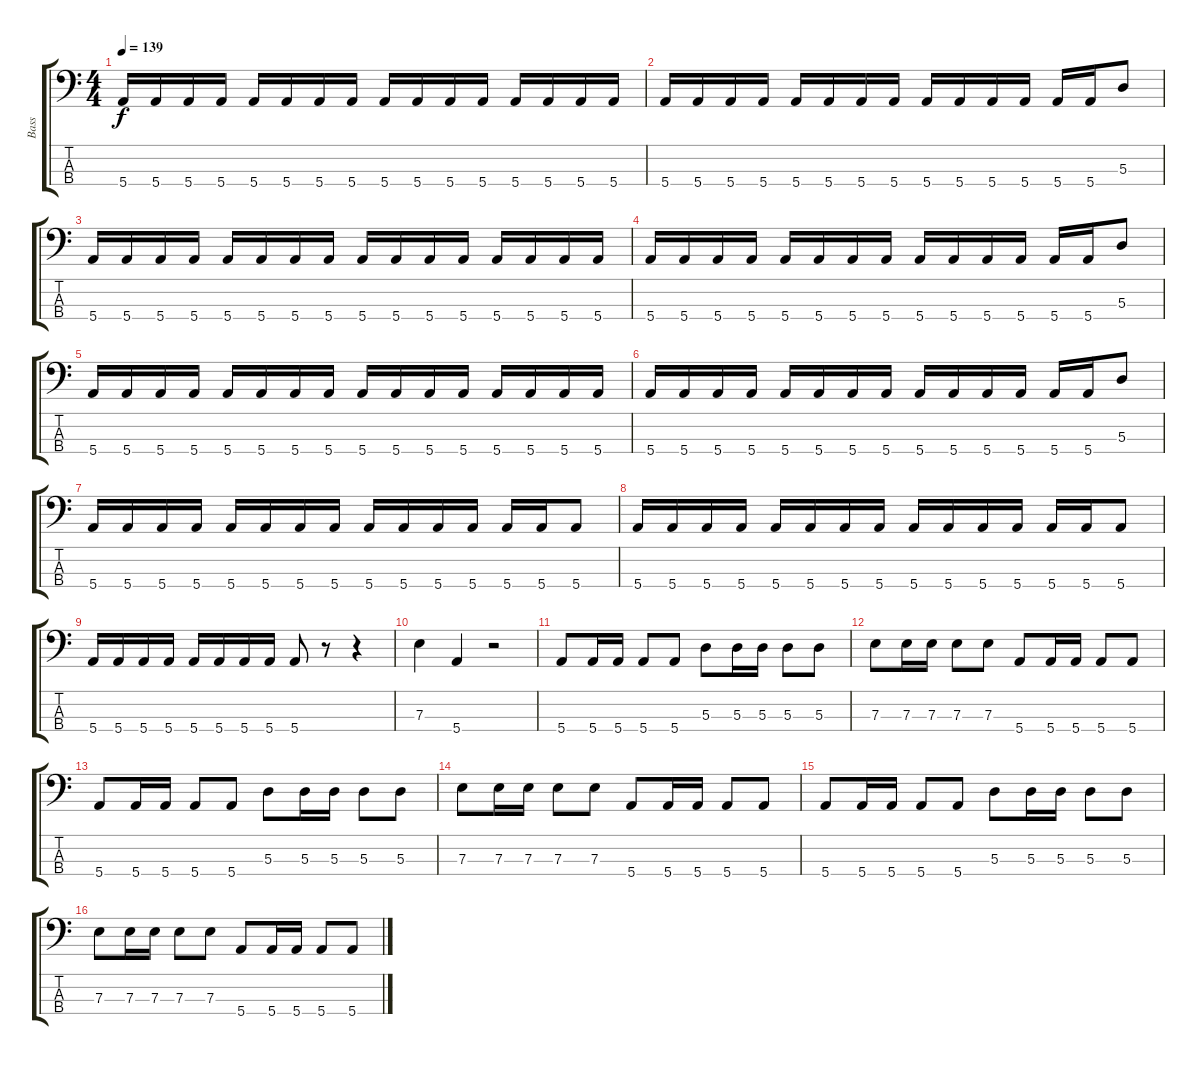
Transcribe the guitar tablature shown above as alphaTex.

\track ("Bass" "Bass") {instrument electricbasspick}
\staff {score tabs}
\tuning (G2 D2 A1 E1) {hide}
\ts (4 4)
\tempo 139
\clef f4
\ks c
5.4.16{dy f instrument electricbasspick} 5.4.16 5.4.16 5.4.16 5.4.16 5.4.16 5.4.16 5.4.16 5.4.16 5.4.16 5.4.16 5.4.16 5.4.16 5.4.16 5.4.16 5.4.16 |
5.4.16 5.4.16 5.4.16 5.4.16 5.4.16 5.4.16 5.4.16 5.4.16 5.4.16 5.4.16 5.4.16 5.4.16 5.4.16 5.4.16 5.3.8 |
5.4.16 5.4.16 5.4.16 5.4.16 5.4.16 5.4.16 5.4.16 5.4.16 5.4.16 5.4.16 5.4.16 5.4.16 5.4.16 5.4.16 5.4.16 5.4.16 |
5.4.16 5.4.16 5.4.16 5.4.16 5.4.16 5.4.16 5.4.16 5.4.16 5.4.16 5.4.16 5.4.16 5.4.16 5.4.16 5.4.16 5.3.8 |
5.4.16 5.4.16 5.4.16 5.4.16 5.4.16 5.4.16 5.4.16 5.4.16 5.4.16 5.4.16 5.4.16 5.4.16 5.4.16 5.4.16 5.4.16 5.4.16 |
5.4.16 5.4.16 5.4.16 5.4.16 5.4.16 5.4.16 5.4.16 5.4.16 5.4.16 5.4.16 5.4.16 5.4.16 5.4.16 5.4.16 5.3.8 |
5.4.16 5.4.16 5.4.16 5.4.16 5.4.16 5.4.16 5.4.16 5.4.16 5.4.16 5.4.16 5.4.16 5.4.16 5.4.16 5.4.16 5.4.8 |
5.4.16 5.4.16 5.4.16 5.4.16 5.4.16 5.4.16 5.4.16 5.4.16 5.4.16 5.4.16 5.4.16 5.4.16 5.4.16 5.4.16 5.4.8 |
5.4.16 5.4.16 5.4.16 5.4.16 5.4.16 5.4.16 5.4.16 5.4.16 5.4.8 r.8 r.4 |
7.3.4 5.4.4 r.2 |
5.4.8 5.4.16 5.4.16 5.4.8 5.4.8 5.3.8 5.3.16 5.3.16 5.3.8 5.3.8 |
7.3.8 7.3.16 7.3.16 7.3.8 7.3.8 5.4.8 5.4.16 5.4.16 5.4.8 5.4.8 |
5.4.8 5.4.16 5.4.16 5.4.8 5.4.8 5.3.8 5.3.16 5.3.16 5.3.8 5.3.8 |
7.3.8 7.3.16 7.3.16 7.3.8 7.3.8 5.4.8 5.4.16 5.4.16 5.4.8 5.4.8 |
5.4.8 5.4.16 5.4.16 5.4.8 5.4.8 5.3.8 5.3.16 5.3.16 5.3.8 5.3.8 |
7.3.8 7.3.16 7.3.16 7.3.8 7.3.8 5.4.8 5.4.16 5.4.16 5.4.8 5.4.8
